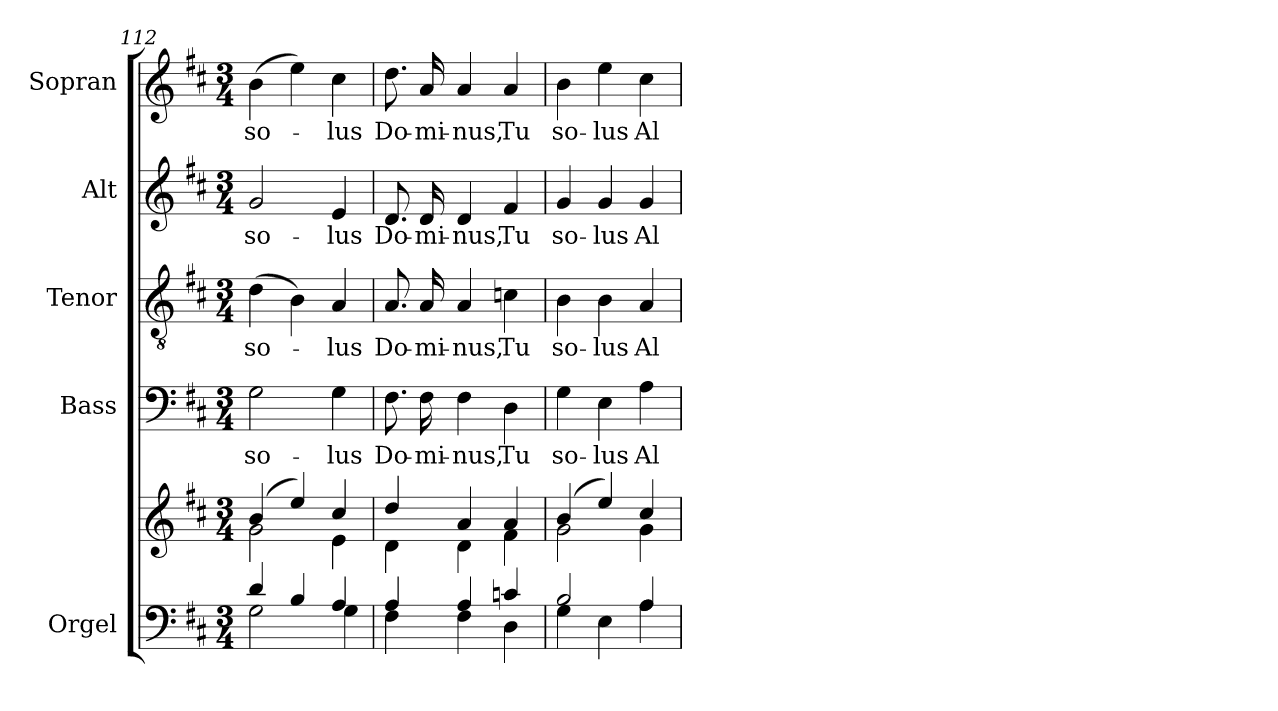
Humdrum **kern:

**kern	**kern	**kern	**text	**kern	**text	**kern	**text	**kern	**text
*part5	*part5	*part4	*part4	*part3	*part3	*part2	*part2	*part1	*part1
*staff6	*staff5	*staff4	*staff4	*staff3	*staff3	*staff2	*staff2	*staff1	*staff1
*I"Orgel	*	*I"Bass	*	*I"Tenor	*	*I"Alt	*	*I"Sopran	*
*I'Org.	*	*I'B.	*	*I'T.	*	*I'A.	*	*I'S.	*
*clefF4	*clefG2	*clefF4	*	*clefGv2	*	*clefG2	*	*clefG2	*
*k[f#c#]	*k[f#c#]	*k[f#c#]	*	*k[f#c#]	*	*k[f#c#]	*	*k[f#c#]	*
*D:	*D:	*D:	*	*D:	*	*D:	*	*D:	*
*M3/4	*M3/4	*M3/4	*	*M3/4	*	*M3/4	*	*M3/4	*
=112	=112	=112	=112	=112	=112	=112	=112	=112	=112
*^	*^	*	*	*	*	*	*	*	*
4d/	2G\	(4b/	2g\	2G\	so-	(4d\	so-	2g/	so-	(4b\	so-
4B/	.	4ee/)	.	.	.	4B\)	.	.	.	4ee\)	.
4A/	4G\	4cc#/	4e\	4G\	-lus	4A/	-lus	4e/	-lus	4cc#\	-lus
=113	=113	=113	=113	=113	=113	=113	=113	=113	=113	=113	=113
4A/	4F#\	4dd/	4d\	8.F#\	Do-	8.A/	Do-	8.d/	Do-	8.dd\	Do-
.	.	.	.	16F#\	-mi-	16A/	-mi-	16d/	-mi-	16a/	-mi-
4A/	4F#\	4a/	4d\	4F#\	-nus,	4A/	-nus,	4d/	-nus,	4a/	-nus,
4cn/	4D\	4a/	4f#\	4D\	Tu	4cn\	Tu	4f#/	Tu	4a/	Tu
=114	=114	=114	=114	=114	=114	=114	=114	=114	=114	=114	=114
2B/	4G\	(4b/	2g\	4G\	so-	4B\	so-	4g/	so-	4b\	so-
.	4E\	4ee/)	.	4E\	-lus	4B\	-lus	4g/	-lus	4ee\	-lus
4A/	4A\	4cc#/	4g\	4A\	Al-	4A/	Al-	4g/	Al-	4cc#\	Al-
*v	*v	*	*	*	*	*	*	*	*	*	*
*	*v	*v	*	*	*	*	*	*	*	*
=	=	=	=	=	=	=	=	=	=
*-	*-	*-	*-	*-	*-	*-	*-	*-	*-
